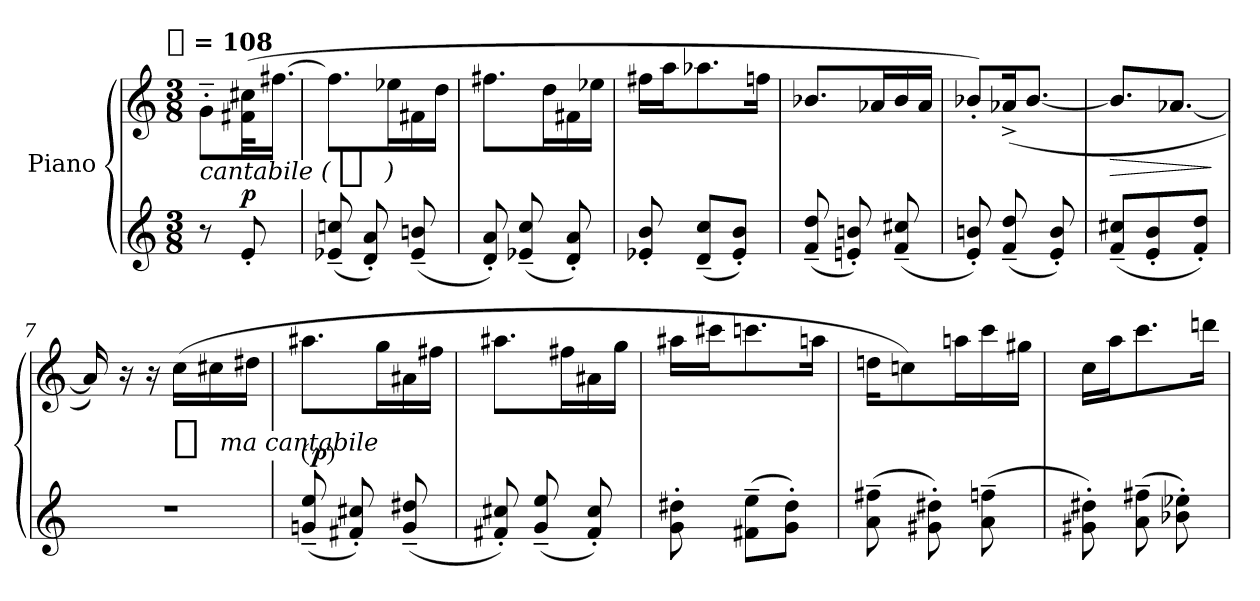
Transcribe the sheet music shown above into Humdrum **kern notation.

**kern	**kern	**dynam
*part1	*part1	*part1
*staff2	*staff1	*staff1/2
*I"Piano	*	*
*clefG2	*clefG2	*
*k[]	*k[]	*
*C:	*C:	*
!!LO:TX:omd:t=[8th] = 108
*M3/8	*M3/8	*
*MM54	*MM54	*
=	=	=
!	!	!LO:DY:t=cantabile ( %s )
8r	8g'~L	mp
8e'	(32f#X 32cc#XKL	p
.	[16.ff#XJJ	.
=1	=1	=1
(8e-X~ 8ccn~	8.ff#L]	.
8d' 8a')	.	.
.	16ee-XL	.
(8e-~ 8bn~	16f#X	.
.	16ddJJ	.
=2	=2	=2
8d' 8a')	8.ff#XL	.
(8e-X~ 8cc~	.	.
.	16ddL	.
8d' 8a')	16f#X	.
.	16ee-XJJ	.
=3	=3	=3
8e-X' 8b'	16ff#XLL	.
.	16aaJ	.
(8d~/ 8cc~/L	8.aa-X	.
8e-'/ 8b'/J)	.	.
.	16ffnJk	.
=4	=4	=4
(8f~ 8dd~	8.b-XL	.
8en' 8bn')	.	.
.	16a-XL	.
(8f~ 8cc#X~	16b-	.
.	16a-JJ	.
=5	=5	=5
8e' 8bn')	8b-X'/L)	.
(8f~ 8dd~	(>16a-X^/K	.
.	[8.b-/J	.
8e' 8b')	.	.
=6	=6	=6
!	!	!LO:HP:b
(8f~/ 8cc#X~/L	8.b-L]	>
8e'/ 8b'/	.	.
.	[8.a-XJ	.
8f'/ 8dd'/J)	.	.
.	.	]
=7	=7	=7
8%3r	16a-])	.
.	16r	.
.	16r	.
!	!	!LO:DY:t=%s ma cantabile
.	(16ccLL	p
.	16cc#X	.
.	16dd#XJJ	.
=8	=8	=8
!	!	!LO:DY:ed=paren
(8gn~/ 8ee~/	8.aa#XL	p
8f#X' 8cc#X')	.	.
.	16ggL	.
(8g~/ 8dd#X~/	16a#X	.
.	16ff#XJJ	.
=9	=9	=9
8f#X' 8cc#X')	8.aa#XL	.
(8g~/ 8ee~/	.	.
.	16ff#XL	.
8f#' 8cc#')	16a#X	.
.	16ggJJ	.
=10	=10	=10
8g' 8dd#X'	16aa#XLL	.
.	16ccc#XJ	.
(8f#X~ 8ee~L	8.cccn	.
8g' 8dd#'J)	.	.
.	16aanJk	.
=11	=11	=11
(8a~ 8ff#X~	16ddnKL	.
.	8ccn)	.
8g#X' 8dd#X')	.	.
.	16aanijL	.
(8a~ 8ffn~	16ccc	.
.	16gg#XJJ	.
=12	=12	=12
8g#X' 8dd#X')	16ccLL	.
.	16aaJ	.
(8a~ 8ff#X~	8.ccc	.
8b-X' 8ee-X')	.	.
.	16dddnJk	.
=	=	=
*-	*-	*-
